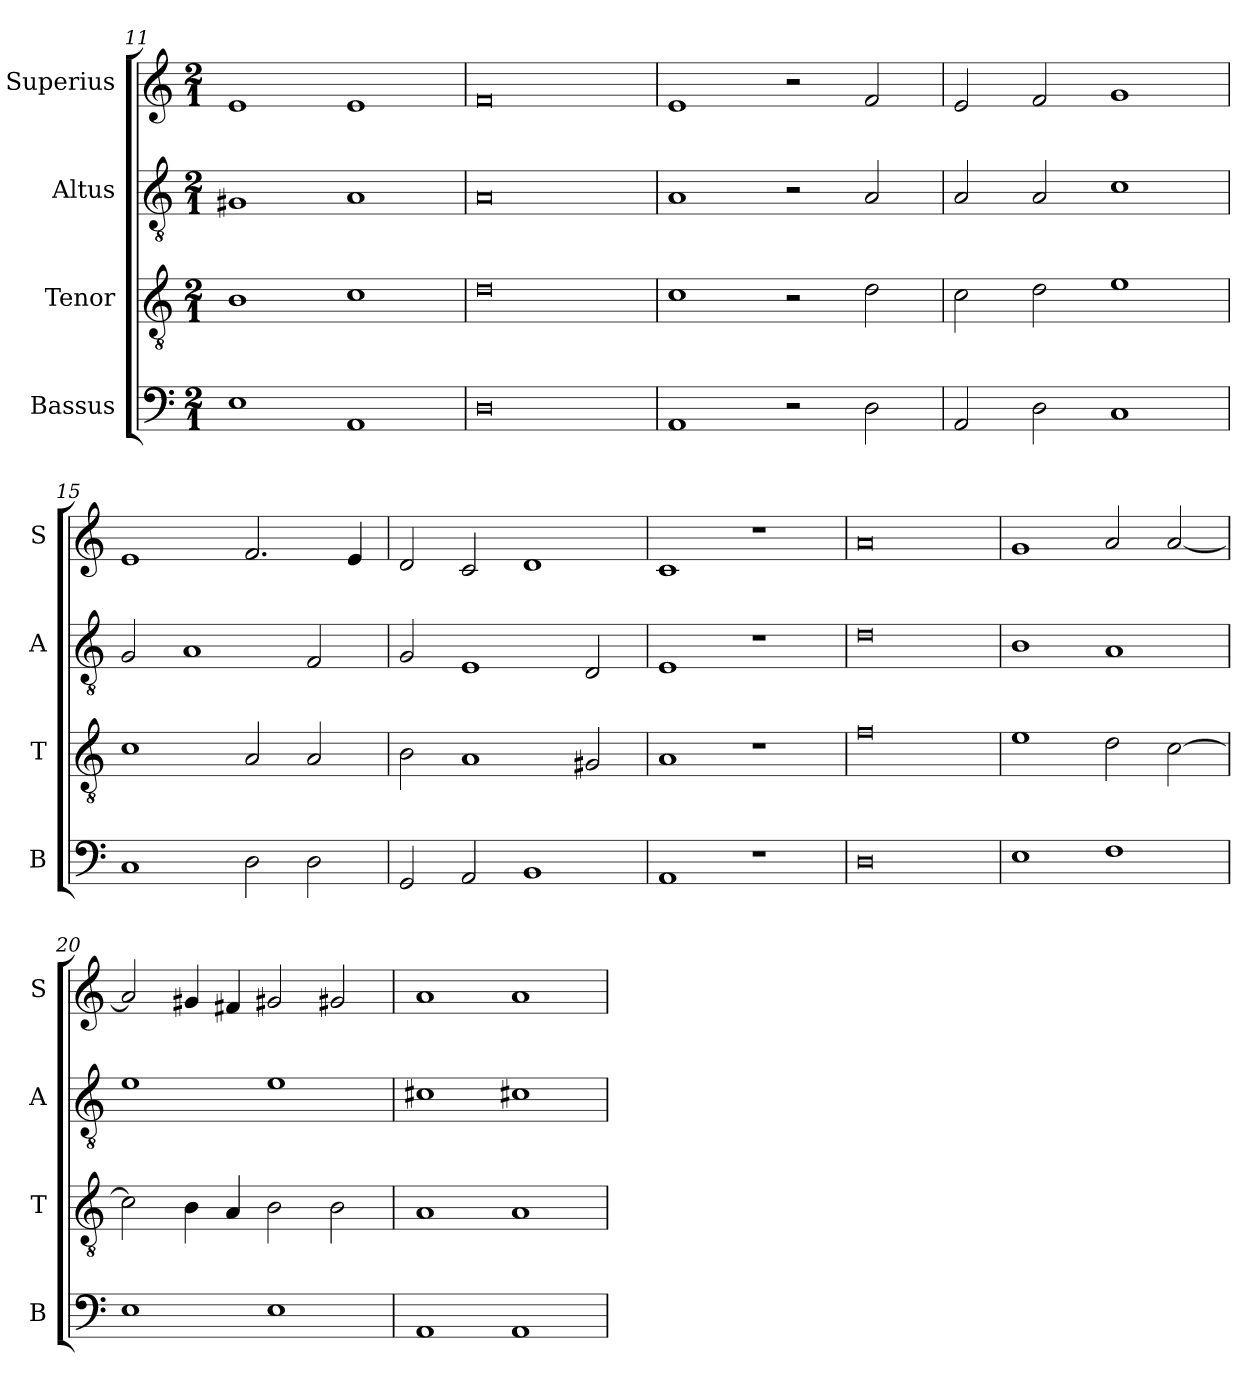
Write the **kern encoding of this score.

**kern	**kern	**kern	**kern
*part4	*part3	*part2	*part1
*staff4	*staff3	*staff2	*staff1
*I"Bassus	*I"Tenor	*I"Altus	*I"Superius
*I'B	*I'T	*I'A	*I'S
*clefF4	*clefGv2	*clefGv2	*clefG2
*k[]	*k[]	*k[]	*k[]
*C:	*C:	*C:	*C:
*M2/1	*M2/1	*M2/1	*M2/1
=11	=11	=11	=11
1E	1B	1G#X	1e
1AA	1c	1A	1e
=12	=12	=12	=12
0D	0d	0A	0f
=13	=13	=13	=13
1AA	1c	1A	1e
2r	2r	2r	2r
2D	2d	2A	2f
=14	=14	=14	=14
2AA	2c	2A	2e
2D	2d	2A	2f
1C	1e	1c	1g
=15	=15	=15	=15
1C	1c	2G	1e
.	.	1A	.
2D	2A	.	2.f
2D	2A	2F	.
.	.	.	4e
=16	=16	=16	=16
2GG	2B	2G	2d
2AA	1A	1E	2c
1BB	.	.	1d
.	2G#X	2D	.
=17	=17	=17	=17
1AA	1A	1E	1c
1r	1r	1r	1r
=18	=18	=18	=18
0D	0f	0d	0a
=19	=19	=19	=19
1E	1e	1B	1g
1F	2d	1A	2a
.	[2c	.	[2a
=20	=20	=20	=20
1E	2c]	1e	2a]
.	4B	.	4g#X
.	4A	.	4f#X
1E	2B	1e	2g#X
.	2B	.	2g#X
=21	=21	=21	=21
1AA	1A	1c#X	1a
1AA	1A	1c#X	1a
=	=	=	=
*-	*-	*-	*-
